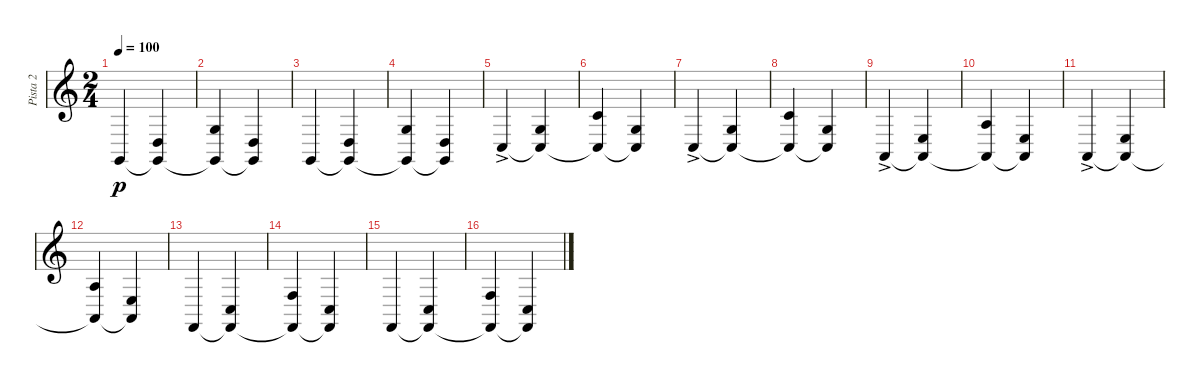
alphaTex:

\track ("Pista 2" "Pista 2") {instrument acousticgrandpiano}
\staff {score}
\tuning (E4 B3 G3 D3 A2 E2) {hide}
\ts (2 4)
\tempo 100
\clef g2
\ks c
3.6.4{dy p} (5.5 3.6{t}).4 |
(5.4 3.6{t}).4 (5.5 3.6{t}).4 |
3.6.4 (5.5 3.6{t}).4 |
(5.4 3.6{t}).4 (5.5 3.6{t}).4 |
8.6{ac}.4 (10.5 8.6{t}).4 |
(10.4 8.6{t}).4 (10.5 8.6{t}).4 |
8.6{ac}.4 (10.5 8.6{t}).4 |
(10.4 8.6{t}).4 (10.5 8.6{t}).4 |
5.6{ac}.4 (7.5 5.6{t}).4 |
(7.4 5.6{t}).4 (7.5 5.6{t}).4 |
5.6{ac}.4 (7.5 5.6{t}).4 |
(7.4 5.6{t}).4 (7.5 5.6{t}).4 |
1.6.4 (3.5 1.6{t}).4 |
(3.4 1.6{t}).4 (3.5 1.6{t}).4 |
1.6.4 (3.5 1.6{t}).4 |
(3.4 1.6{t}).4 (3.5 1.6{t}).4
